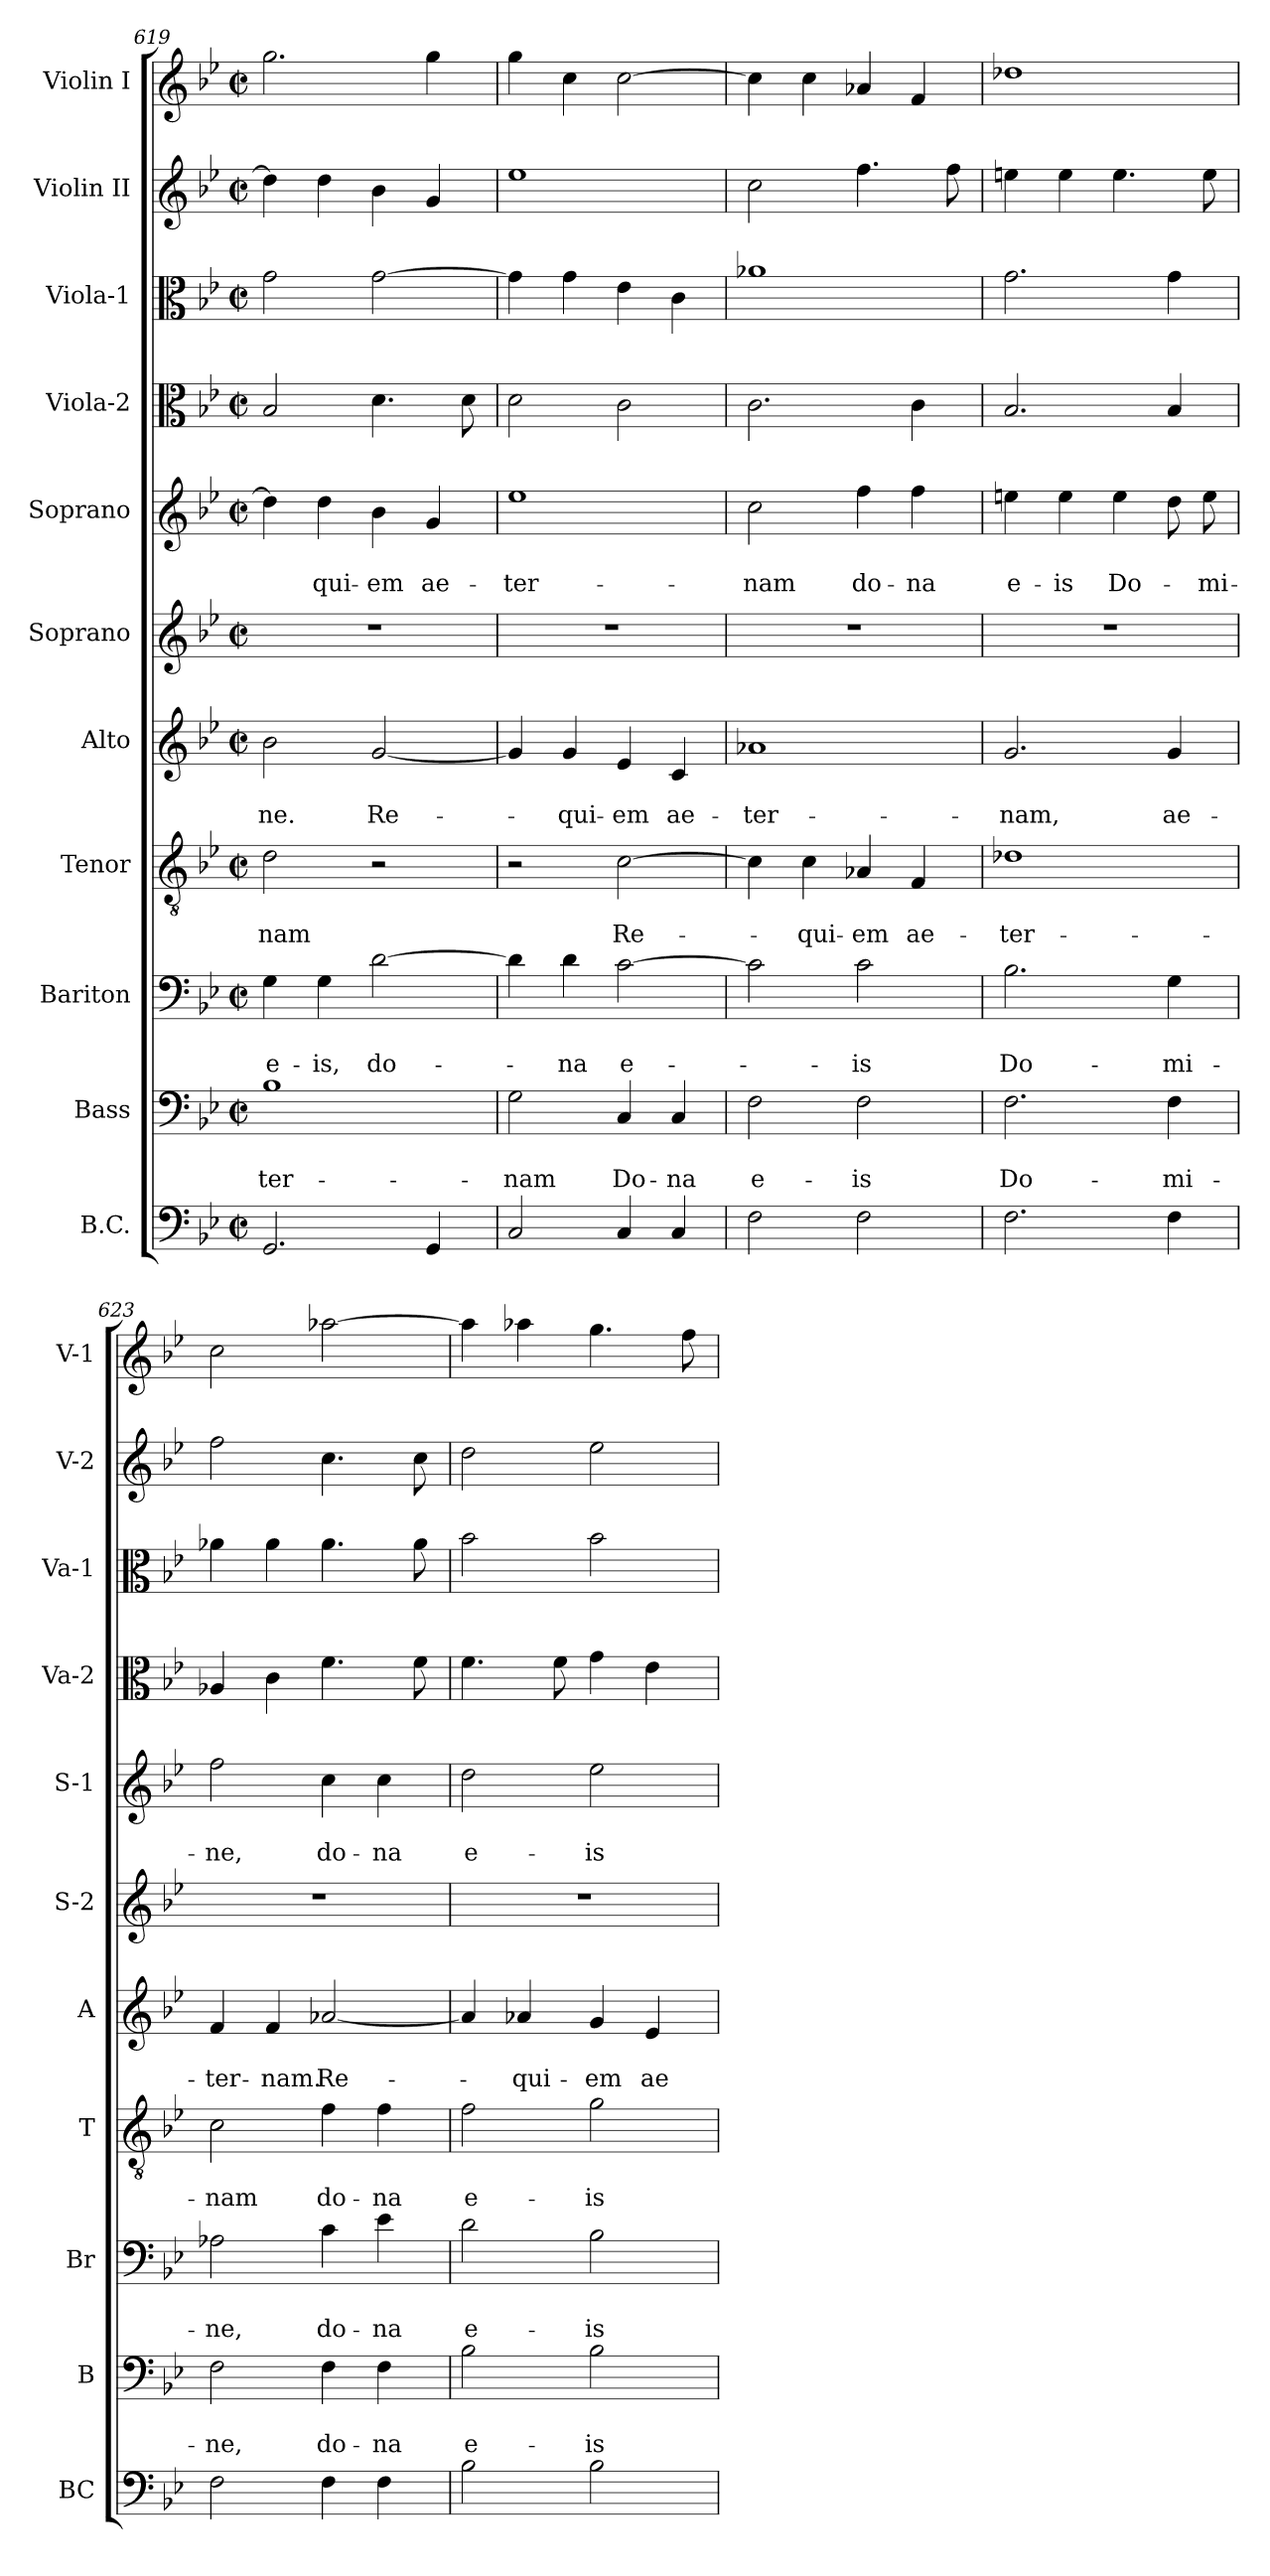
**kern	**kern	**text	**text	**kern	**text	**text	**kern	**text	**text	**kern	**text	**text	**kern	**kern	**text	**text	**kern	**kern	**kern	**kern
*part11	*part10	*part10	*part10	*part9	*part9	*part9	*part8	*part8	*part8	*part7	*part7	*part7	*part6	*part5	*part5	*part5	*part4	*part3	*part2	*part1
*staff11	*staff10	*staff10	*staff10	*staff9	*staff9	*staff9	*staff8	*staff8	*staff8	*staff7	*staff7	*staff7	*staff6	*staff5	*staff5	*staff5	*staff4	*staff3	*staff2	*staff1
*I"B.C.	*I"Bass	*	*	*I"Bariton	*	*	*I"Tenor	*	*	*I"Alto	*	*	*I"Soprano	*I"Soprano	*	*	*I"Viola-2	*I"Viola-1	*I"Violin II	*I"Violin I
*I'BC	*I'B	*	*	*I'Br	*	*	*I'T	*	*	*I'A	*	*	*I'S-2	*I'S-1	*	*	*I'Va-2	*I'Va-1	*I'V-2	*I'V-1
*clefF4	*clefF4	*	*	*clefF4	*	*	*clefGv2	*	*	*clefG2	*	*	*clefG2	*clefG2	*	*	*clefC3	*clefC3	*clefG2	*clefG2
*k[b-e-]	*k[b-e-]	*	*	*k[b-e-]	*	*	*k[b-e-]	*	*	*k[b-e-]	*	*	*k[b-e-]	*k[b-e-]	*	*	*k[b-e-]	*k[b-e-]	*k[b-e-]	*k[b-e-]
*B-:	*B-:	*	*	*B-:	*	*	*B-:	*	*	*B-:	*	*	*B-:	*B-:	*	*	*B-:	*B-:	*B-:	*B-:
*M2/2	*M2/2	*	*	*M2/2	*	*	*M2/2	*	*	*M2/2	*	*	*M2/2	*M2/2	*	*	*M2/2	*M2/2	*M2/2	*M2/2
*met(c|)	*met(c|)	*	*	*met(c|)	*	*	*met(c|)	*	*	*met(c|)	*	*	*met(c|)	*met(c|)	*	*	*met(c|)	*met(c|)	*met(c|)	*met(c|)
=619	=619	=619	=619	=619	=619	=619	=619	=619	=619	=619	=619	=619	=619	=619	=619	=619	=619	=619	=619	=619
!	!	!	!LO:LY:b	!	!	!LO:LY:b	!	!	!LO:LY:b	!	!	!LO:LY:b	!	!	!	!	!	!	!	!
2.GG/	1B-	.	-ter-	4G\	.	e-	2d\	.	-nam	2b-\	.	-ne.	1r	4dd\]	.	.	2B-/	2g\	4dd\]	2.gg\
!	!	!	!	!	!	!LO:LY:b	!	!	!	!	!	!	!	!	!	!LO:LY:b	!	!	!	!
.	.	.	.	4G\	.	-is,	.	.	.	.	.	.	.	4dd\	.	-qui-	.	.	4dd\	.
!	!	!	!	!	!	!LO:LY:b	!	!	!	!	!	!LO:LY:b	!	!	!	!LO:LY:b	!	!	!	!
.	.	.	.	[2d\	.	do-	2r	.	.	[2g/	.	Re-	.	4b-\	.	-em	4.d\	[2g\	4b-\	.
!	!	!	!	!	!	!	!	!	!	!	!	!	!	!	!	!LO:LY:b	!	!	!	!
4GG/	.	.	.	.	.	.	.	.	.	.	.	.	.	4g/	.	ae-	.	.	4g/	4gg\
.	.	.	.	.	.	.	.	.	.	.	.	.	.	.	.	.	8d\	.	.	.
=620	=620	=620	=620	=620	=620	=620	=620	=620	=620	=620	=620	=620	=620	=620	=620	=620	=620	=620	=620	=620
!	!	!	!LO:LY:b	!	!	!	!	!	!	!	!	!	!	!	!	!LO:LY:b	!	!	!	!
2C/	2G\	.	-nam	4d\]	.	.	2r	.	.	4g/]	.	.	1r	1ee-	.	-ter-	2d\	4g\]	1ee-	4gg\
!	!	!	!	!	!	!LO:LY:b	!	!	!	!	!	!LO:LY:b	!	!	!	!	!	!	!	!
.	.	.	.	4d\	.	-na	.	.	.	4g/	.	-qui-	.	.	.	.	.	4g\	.	4cc\
!	!	!	!LO:LY:b	!	!	!LO:LY:b	!	!	!LO:LY:b	!	!	!LO:LY:b	!	!	!	!	!	!	!	!
4C/	4C/	.	Do-	[2c\	.	e-	[2c\	.	Re-	4e-/	.	-em	.	.	.	.	2c\	4e-\	.	[2cc\
!	!	!	!LO:LY:b	!	!	!	!	!	!	!	!	!LO:LY:b	!	!	!	!	!	!	!	!
4C/	4C/	.	-na	.	.	.	.	.	.	4c/	.	ae-	.	.	.	.	.	4c\	.	.
=621	=621	=621	=621	=621	=621	=621	=621	=621	=621	=621	=621	=621	=621	=621	=621	=621	=621	=621	=621	=621
!	!	!	!LO:LY:b	!	!	!	!	!	!	!	!	!LO:LY:b	!	!	!	!LO:LY:b	!	!	!	!
2F\	2F\	.	e-	2c\]	.	.	4c\]	.	.	1a-X	.	-ter-	1r	2cc\	.	-nam	2.c\	1a-X	2cc\	4cc\]
!	!	!	!	!	!	!	!	!	!LO:LY:b	!	!	!	!	!	!	!	!	!	!	!
.	.	.	.	.	.	.	4c\	.	-qui-	.	.	.	.	.	.	.	.	.	.	4cc\
!	!	!	!LO:LY:b	!	!	!LO:LY:b	!	!	!LO:LY:b	!	!	!	!	!	!	!LO:LY:b	!	!	!	!
2F\	2F\	.	-is	2c\	.	-is	4A-X/	.	-em	.	.	.	.	4ff\	.	do-	.	.	4.ff\	4a-X/
!	!	!	!	!	!	!	!	!	!LO:LY:b	!	!	!	!	!	!	!LO:LY:b	!	!	!	!
.	.	.	.	.	.	.	4F/	.	ae-	.	.	.	.	4ff\	.	-na	4c\	.	.	4f/
.	.	.	.	.	.	.	.	.	.	.	.	.	.	.	.	.	.	.	8ff\	.
=622	=622	=622	=622	=622	=622	=622	=622	=622	=622	=622	=622	=622	=622	=622	=622	=622	=622	=622	=622	=622
!	!	!	!LO:LY:b	!	!	!LO:LY:b	!	!	!LO:LY:b	!	!	!LO:LY:b	!	!	!	!LO:LY:b	!	!	!	!
2.F\	2.F\	.	Do-	2.B-\	.	Do-	1d-X	.	-ter-	2.g/	.	-nam,	1r	4een\	.	e-	2.B-/	2.g\	4een\	1dd-X
!	!	!	!	!	!	!	!	!	!	!	!	!	!	!	!	!LO:LY:b	!	!	!	!
.	.	.	.	.	.	.	.	.	.	.	.	.	.	4ee\	.	-is	.	.	4ee\	.
!	!	!	!	!	!	!	!	!	!	!	!	!	!	!	!	!LO:LY:b	!	!	!	!
.	.	.	.	.	.	.	.	.	.	.	.	.	.	4ee\	.	Do-	.	.	4.ee\	.
!	!	!	!LO:LY:b	!	!	!LO:LY:b	!	!	!	!	!	!LO:LY:b	!	!	!	!	!	!	!	!
4F\	4F\	.	-mi-	4G\	.	-mi-	.	.	.	4g/	.	ae-	.	8dd\	.	.	4B-/	4g\	.	.
!	!	!	!	!	!	!	!	!	!	!	!	!	!	!	!	!LO:LY:b	!	!	!	!
.	.	.	.	.	.	.	.	.	.	.	.	.	.	8ee\	.	-mi-	.	.	8ee\	.
=623	=623	=623	=623	=623	=623	=623	=623	=623	=623	=623	=623	=623	=623	=623	=623	=623	=623	=623	=623	=623
!	!	!	!LO:LY:b	!	!	!LO:LY:b	!	!	!LO:LY:b	!	!	!LO:LY:b	!	!	!	!LO:LY:b	!	!	!	!
2F\	2F\	.	-ne,	2A-X\	.	-ne,	2c\	.	-nam	4f/	.	-ter-	1r	2ff\	.	-ne,	4A-X/	4a-X\	2ff\	2cc\
!	!	!	!	!	!	!	!	!	!	!	!	!LO:LY:b	!	!	!	!	!	!	!	!
.	.	.	.	.	.	.	.	.	.	4f/	.	-nam.	.	.	.	.	4c\	4a-\	.	.
!	!	!	!LO:LY:b	!	!	!LO:LY:b	!	!	!LO:LY:b	!	!	!LO:LY:b	!	!	!	!LO:LY:b	!	!	!	!
4F\	4F\	.	do-	4c\	.	do-	4f\	.	do-	[2a-X/	.	Re-	.	4cc\	.	do-	4.f\	4.a-\	4.cc\	[2aa-X\
!	!	!	!LO:LY:b	!	!	!LO:LY:b	!	!	!LO:LY:b	!	!	!	!	!	!	!LO:LY:b	!	!	!	!
4F\	4F\	.	-na	4e-\	.	-na	4f\	.	-na	.	.	.	.	4cc\	.	-na	.	.	.	.
.	.	.	.	.	.	.	.	.	.	.	.	.	.	.	.	.	8f\	8a-\	8cc\	.
!!LO:PB:g=z
=624	=624	=624	=624	=624	=624	=624	=624	=624	=624	=624	=624	=624	=624	=624	=624	=624	=624	=624	=624	=624
!	!	!	!LO:LY:b	!	!	!LO:LY:b	!	!	!LO:LY:b	!	!	!	!	!	!	!LO:LY:b	!	!	!	!
2B-\	2B-\	.	e-	2d\	.	e-	2f\	.	e-	4a-/]	.	.	1r	2dd\	.	e-	4.f\	2b-\	2dd\	4aa-\]
!	!	!	!	!	!	!	!	!	!	!	!	!LO:LY:b	!	!	!	!	!	!	!	!
.	.	.	.	.	.	.	.	.	.	4a-X/	.	-qui-	.	.	.	.	.	.	.	4aa-X\
.	.	.	.	.	.	.	.	.	.	.	.	.	.	.	.	.	8f\	.	.	.
!	!	!	!LO:LY:b	!	!	!LO:LY:b	!	!	!LO:LY:b	!	!	!LO:LY:b	!	!	!	!LO:LY:b	!	!	!	!
2B-\	2B-\	.	-is	2B-\	.	-is	2g\	.	-is	4g/	.	-em	.	2ee-\	.	-is	4g\	2b-\	2ee-\	4.gg\
!	!	!	!	!	!	!	!	!	!	!	!	!LO:LY:b	!	!	!	!	!	!	!	!
.	.	.	.	.	.	.	.	.	.	4e-/	.	ae-	.	.	.	.	4e-\	.	.	.
.	.	.	.	.	.	.	.	.	.	.	.	.	.	.	.	.	.	.	.	8ff\
=	=	=	=	=	=	=	=	=	=	=	=	=	=	=	=	=	=	=	=	=
*-	*-	*-	*-	*-	*-	*-	*-	*-	*-	*-	*-	*-	*-	*-	*-	*-	*-	*-	*-	*-
